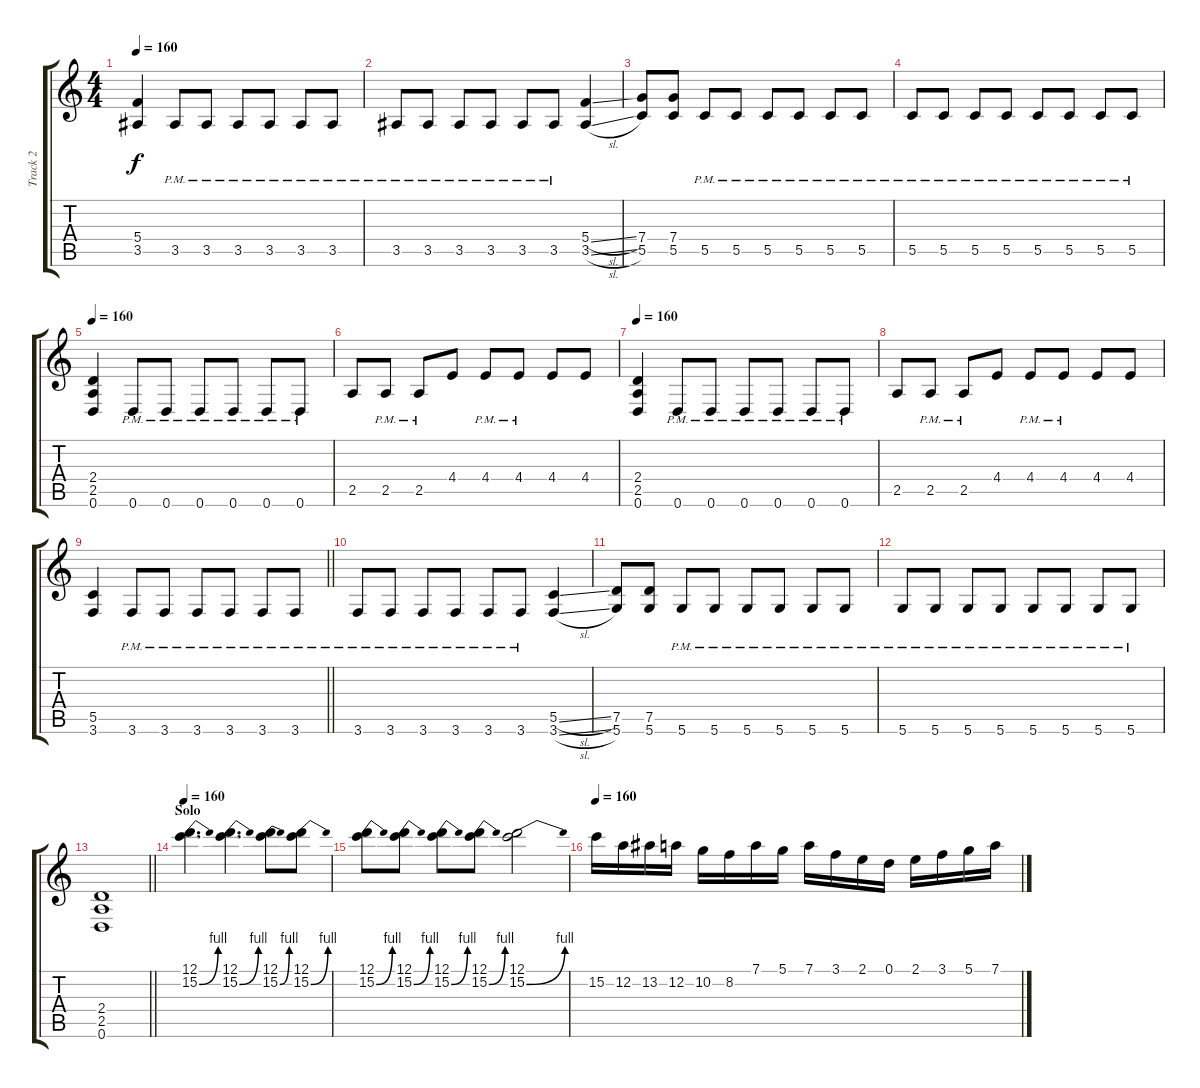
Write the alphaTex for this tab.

\track ("Track 2" "Track 2") {instrument overdrivenguitar}
\staff {score tabs}
\tuning (D4 A3 F3 C3 G2 D2) {hide}
\ts (4 4)
\tempo 160
\clef g2
\ks c
(5.4 3.5).4{dy f} 3.5{pm}.8 3.5{pm}.8 3.5{pm}.8 3.5{pm}.8 3.5{pm}.8 3.5{pm}.8 |
3.5{pm}.8 3.5{pm}.8 3.5{pm}.8 3.5{pm}.8 3.5{pm}.8 3.5{pm}.8 (5.4{sl} 3.5{sl}).4 |
(7.4 5.5).8 (7.4 5.5).8 5.5{pm}.8 5.5{pm}.8 5.5{pm}.8 5.5{pm}.8 5.5{pm}.8 5.5{pm}.8 |
5.5{pm}.8 5.5{pm}.8 5.5{pm}.8 5.5{pm}.8 5.5{pm}.8 5.5{pm}.8 5.5{pm}.8 5.5{pm}.8 |
\tempo 160
(2.4 2.5 0.6).4 0.6{pm}.8 0.6{pm}.8 0.6{pm}.8 0.6{pm}.8 0.6{pm}.8 0.6{pm}.8 |
2.5.8 2.5{pm}.8 2.5{pm}.8 4.4.8 4.4{pm}.8 4.4{pm}.8 4.4.8 4.4.8 |
\tempo 160
(2.4 2.5 0.6).4 0.6{pm}.8 0.6{pm}.8 0.6{pm}.8 0.6{pm}.8 0.6{pm}.8 0.6{pm}.8 |
2.5.8 2.5{pm}.8 2.5{pm}.8 4.4.8 4.4{pm}.8 4.4{pm}.8 4.4.8 4.4.8 |
\barLineRight lightlight
(5.5 3.6).4 3.6{pm}.8 3.6{pm}.8 3.6{pm}.8 3.6{pm}.8 3.6{pm}.8 3.6{pm}.8 |
3.6{pm}.8 3.6{pm}.8 3.6{pm}.8 3.6{pm}.8 3.6{pm}.8 3.6{pm}.8 (5.5{sl} 3.6{sl}).4 |
(7.5 5.6).8 (7.5 5.6).8 5.6{pm}.8 5.6{pm}.8 5.6{pm}.8 5.6{pm}.8 5.6{pm}.8 5.6{pm}.8 |
5.6{pm}.8 5.6{pm}.8 5.6{pm}.8 5.6{pm}.8 5.6{pm}.8 5.6{pm}.8 5.6{pm}.8 5.6{pm}.8 |
\barLineRight lightlight
(2.4 2.5 0.6).1 |
\section ("" "Solo")
\tempo 160
(12.1 15.2{be (bend 0 0 60 4)}).4{d} (12.1 15.2{be (bend 0 0 60 4)}).4{d} (12.1 15.2{be (bend 0 0 60 4)}).8 (12.1 15.2{be (bend 0 0 60 4)}).8 |
(12.1 15.2{be (bend 0 0 60 4)}).8 (12.1 15.2{be (bend 0 0 60 4)}).8 (12.1 15.2{be (bend 0 0 60 4)}).8 (12.1 15.2{be (bend 0 0 60 4)}).8 (12.1 15.2{be (bend 0 0 60 4)}).2 |
\tempo 160
15.2.16 12.2.16 13.2.16 12.2.16 10.2.16 8.2.16 7.1.16 5.1.16 7.1.16 3.1.16 2.1.16 0.1.16 2.1.16 3.1.16 5.1.16 7.1.16
